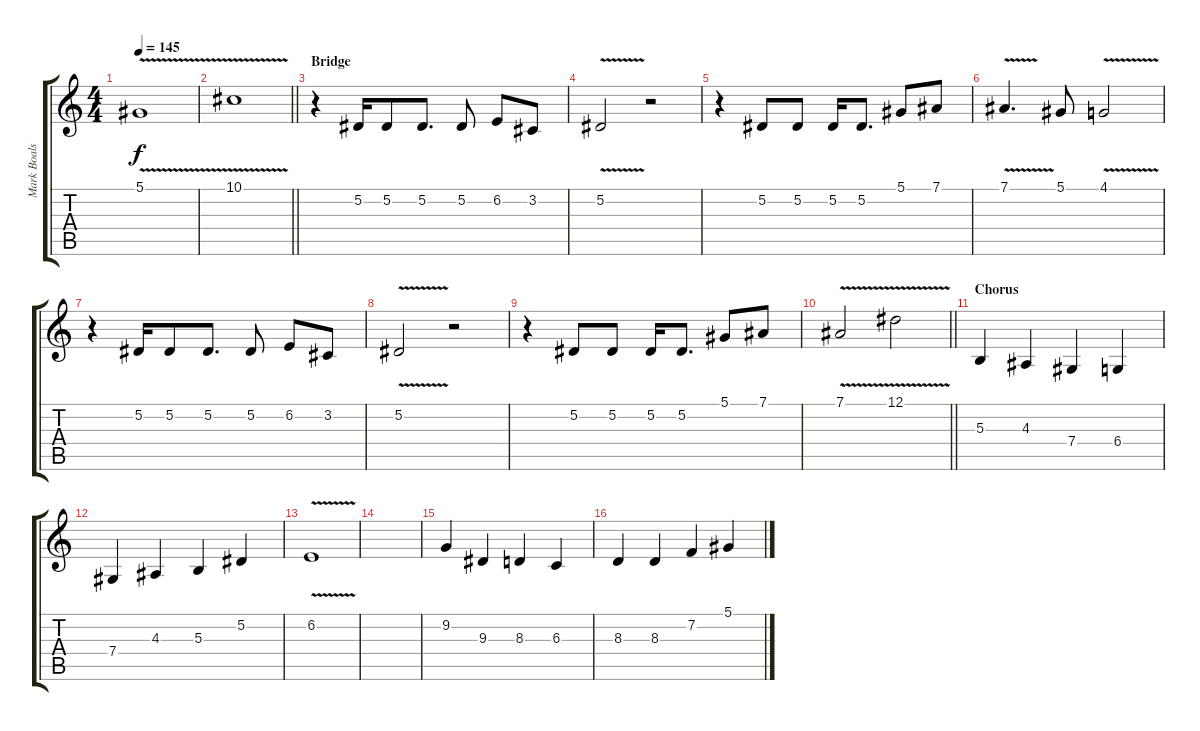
\track ("Mark Boals" "Mark Boals") {instrument lead2sawtooth}
\staff {score tabs}
\tuning (Eb4 Bb3 Gb3 Db3 Ab2 Eb2) {hide}
\ts (4 4)
\tempo 145
\clef g2
\ks c
5.1{v}.1{dy f} |
\barLineRight lightlight
10.1{v}.1 |
\section ("" "Bridge")
r.4 5.2.16 5.2.8 5.2.8{d} 5.2.8 6.2.8 3.2.8 |
5.2{v}.2 r.2 |
r.4 5.2.8 5.2.8 5.2.16 5.2.8{d} 5.1.8 7.1.8 |
7.1{v}.4{d} 5.1.8 4.1{v}.2 |
r.4 5.2.16 5.2.8 5.2.8{d} 5.2.8 6.2.8 3.2.8 |
5.2{v}.2 r.2 |
r.4 5.2.8 5.2.8 5.2.16 5.2.8{d} 5.1.8 7.1.8 |
\barLineRight lightlight
7.1{v}.2 12.1{v}.2 |
\section ("" "Chorus")
5.3.4 4.3.4 7.4.4 6.4.4 |
7.4.4 4.3.4 5.3.4 5.2.4 |
6.2{v}.1 |
|
9.2.4 9.3.4 8.3.4 6.3.4 |
8.3.4 8.3.4 7.2.4 5.1.4
